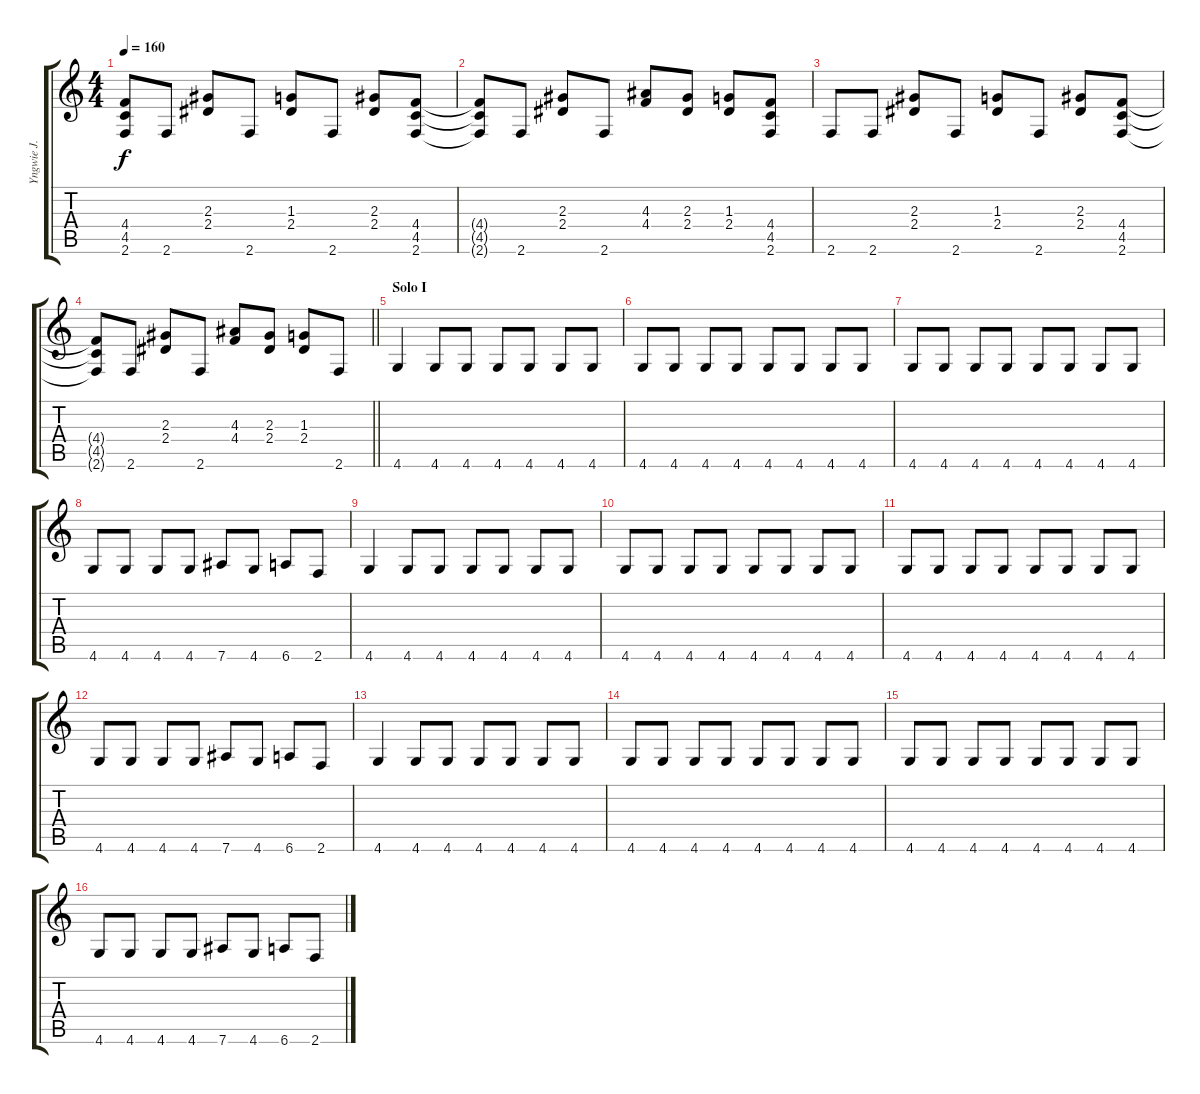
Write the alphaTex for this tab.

\track ("Yngwie J. Malmsteen" "Yngwie J. ") {instrument overdrivenguitar}
\staff {score tabs}
\tuning (Eb4 Bb3 Gb3 Db3 Ab2 Eb2) {hide}
\ts (4 4)
\tempo 160
\clef g2
\ks c
(4.4{t} 4.5{t} 2.6{t}).8{dy f} 2.6.8 (2.3 2.4).8 2.6.8 (1.3 2.4).8 2.6.8 (2.3 2.4).8 (4.4 4.5 2.6).8 |
(4.4{t} 4.5{t} 2.6{t}).8 2.6.8 (2.3 2.4).8 2.6.8 (4.3 4.4).8 (2.3 2.4).8 (1.3 2.4).8 (4.4 4.5 2.6).8 |
2.6.8 2.6.8 (2.3 2.4).8 2.6.8 (1.3 2.4).8 2.6.8 (2.3 2.4).8 (4.4 4.5 2.6).8 |
\barLineRight lightlight
(4.4{t} 4.5{t} 2.6{t}).8 2.6.8 (2.3 2.4).8 2.6.8 (4.3 4.4).8 (2.3 2.4).8 (1.3 2.4).8 2.6.8 |
\section ("" "Solo I")
4.6.4 4.6.8 4.6.8 4.6.8 4.6.8 4.6.8 4.6.8 |
4.6.8 4.6.8 4.6.8 4.6.8 4.6.8 4.6.8 4.6.8 4.6.8 |
4.6.8 4.6.8 4.6.8 4.6.8 4.6.8 4.6.8 4.6.8 4.6.8 |
4.6.8 4.6.8 4.6.8 4.6.8 7.6.8 4.6.8 6.6.8 2.6.8 |
4.6.4 4.6.8 4.6.8 4.6.8 4.6.8 4.6.8 4.6.8 |
4.6.8 4.6.8 4.6.8 4.6.8 4.6.8 4.6.8 4.6.8 4.6.8 |
4.6.8 4.6.8 4.6.8 4.6.8 4.6.8 4.6.8 4.6.8 4.6.8 |
4.6.8 4.6.8 4.6.8 4.6.8 7.6.8 4.6.8 6.6.8 2.6.8 |
4.6.4 4.6.8 4.6.8 4.6.8 4.6.8 4.6.8 4.6.8 |
4.6.8 4.6.8 4.6.8 4.6.8 4.6.8 4.6.8 4.6.8 4.6.8 |
4.6.8 4.6.8 4.6.8 4.6.8 4.6.8 4.6.8 4.6.8 4.6.8 |
4.6.8 4.6.8 4.6.8 4.6.8 7.6.8 4.6.8 6.6.8 2.6.8
